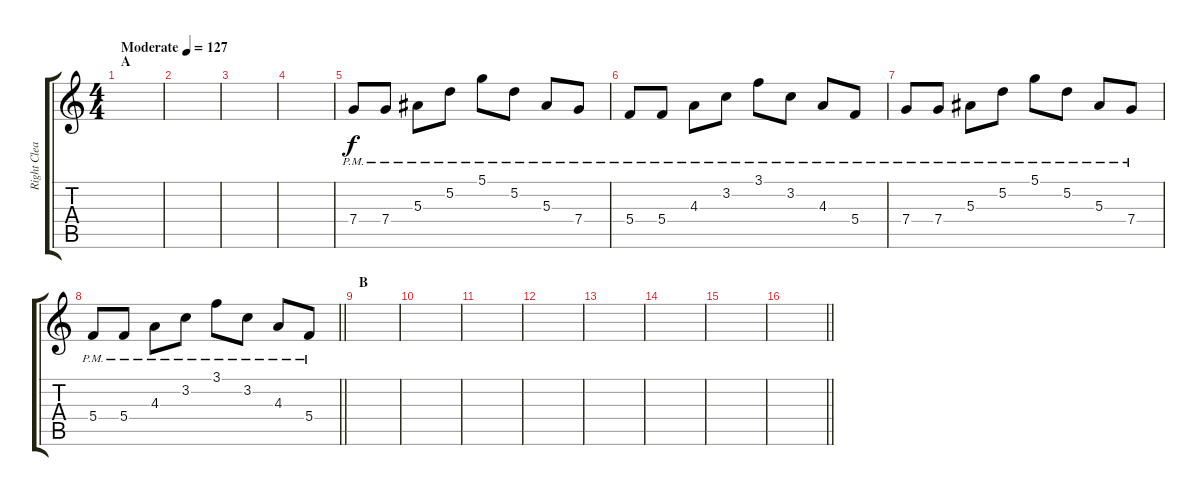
\track ("Right Clean Guitar" "Right Clea") {instrument electricguitarclean}
\staff {score tabs}
\tuning (D4 A3 F3 C3 G2 D2) {hide}
\ts (4 4)
\section ("" "A")
\tempo (127 "Moderate")
\clef g2
\ks c
|
|
|
|
7.4{pm}.8 7.4{pm}.8 5.3{pm}.8 5.2{pm}.8 5.1{pm}.8 5.2{pm}.8 5.3{pm}.8 7.4{pm}.8 |
5.4{pm}.8 5.4{pm}.8 4.3{pm}.8 3.2{pm}.8 3.1{pm}.8 3.2{pm}.8 4.3{pm}.8 5.4{pm}.8 |
7.4{pm}.8 7.4{pm}.8 5.3{pm}.8 5.2{pm}.8 5.1{pm}.8 5.2{pm}.8 5.3{pm}.8 7.4{pm}.8 |
\barLineRight lightlight
5.4{pm}.8 5.4{pm}.8 4.3{pm}.8 3.2{pm}.8 3.1{pm}.8 3.2{pm}.8 4.3{pm}.8 5.4{pm}.8 |
\section ("" "B")
|
|
|
|
|
|
|
\barLineRight lightlight
